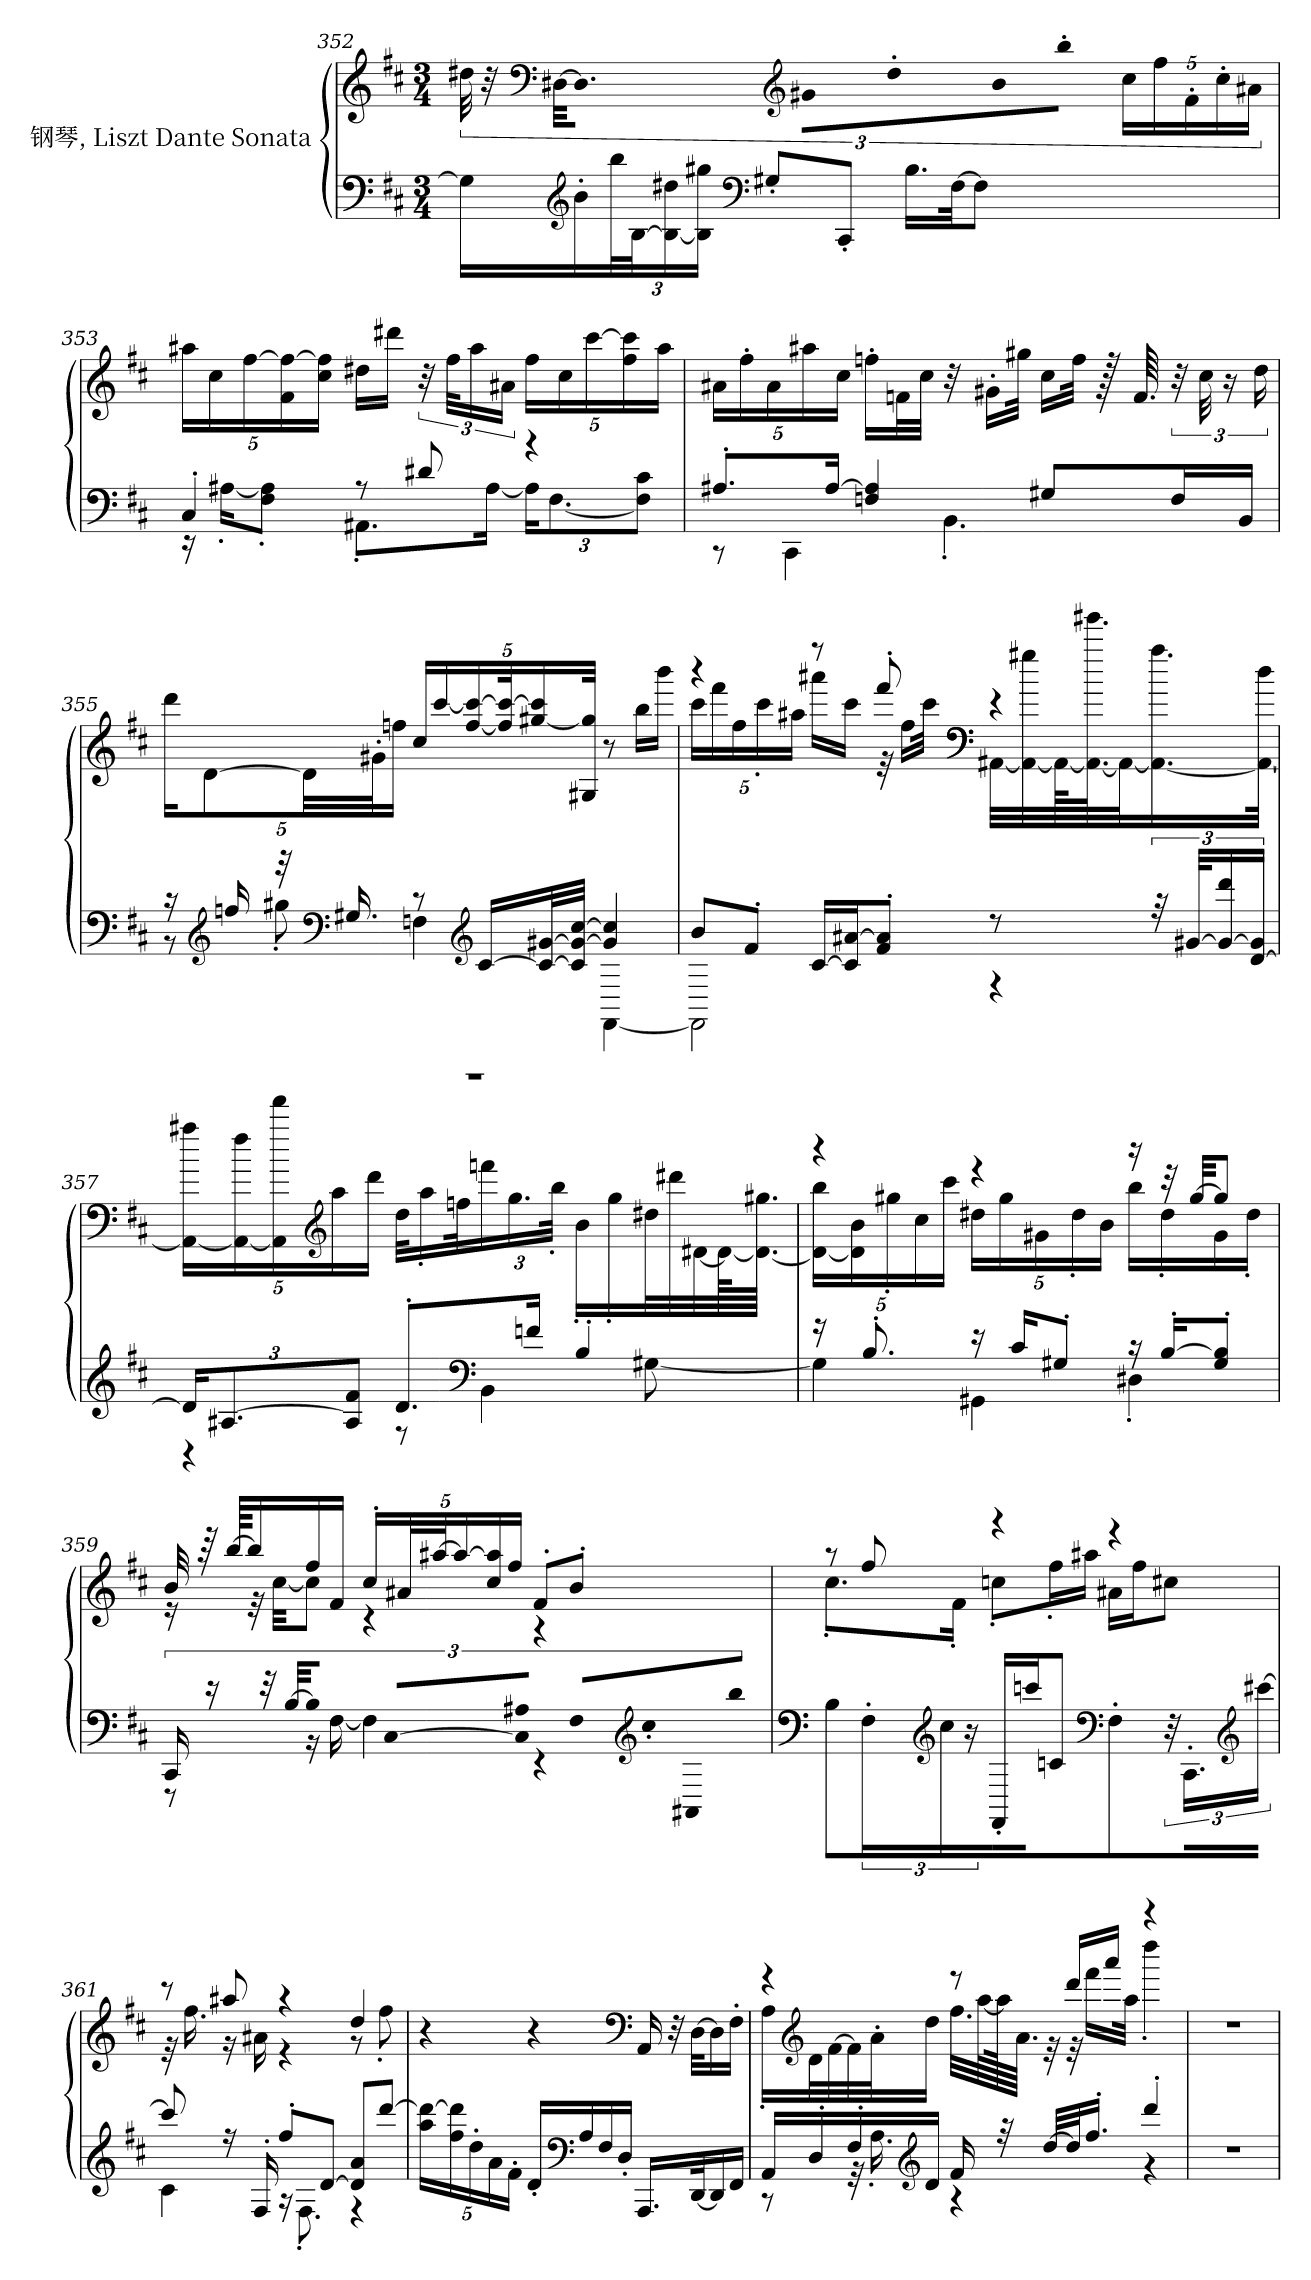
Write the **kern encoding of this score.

**kern	**kern
*part1	*part1
*staff2	*staff1
*I"钢琴, Liszt Dante Sonata	*
!!LO:LB:g=z
*clefF4	*clefG2
*k[f#c#]	*k[f#c#]
*M3/4	*M3/4
=352	=352
16G#\LL]	48dd#X\
.	48r
*	*clefF4
.	[48D#X\KKL
*clefG2	*
16b'\	8.D#\J]
*Xbrackettup	*
48bb\L	.
[48B\J	.
24B\_ 24dd#X\	.
24B\] 24gg#X\JJ	.
*clefF4	*clefG2
8G#X'/L	16g#X\LL
.	16dd#'\
8CC#'/J	16b\
.	16bb'\JJ
*	*Xbrackettup
16.B\LL	20cc#\LL
.	20ff#\
[32F#\JK	.
.	20f#'\
8F#\J]	.
.	20cc#'\
.	20a#X\JJ
!!LO:LB:g=z
=353	=353
*^	*
4C#'/	16r	20aa#X\LL
.	.	20cc#\
.	[16A#X'\KL	.
.	.	[20ff#\
.	8F#\' 8A#\]'J	.
.	.	20f#\ 20ff#\_
.	.	20cc#\ 20ff#\]JJ
8r	8.AA#X'\L	16dd#X\LL
.	.	16ddd#X\JJ
*	*	*brackettup
8d#X/	.	48r
.	.	48ff#\KLL
.	.	24aa#\
.	[16A#\Jk	.
.	.	24a#X\JJ
*	*	*Xbrackettup
4r	24A#\KL]	20ff#\LL
.	[12.F#\	.
.	.	20cc#\
.	.	[20ccc#\
.	.	20ff#\ 20ccc#\]
.	12F#\] 12c#\J	.
.	.	20aa#\JJ
!!LO:PB:g=z
=354	=354	=354
8.A#X'/L	8r	20a#X\LL
.	.	20ff#'\
.	.	20a#\
.	4CC#\	.
.	.	20aa#X\
[16A#/Jk	.	.
.	.	20cc#\JJ
4Fn/ 4A#/]	.	16ffn'\LL
.	.	32fn\L
.	.	32cc#\JJJ
.	4.BB'\	32r
.	.	16g#X'\LL
.	.	32gg#X\JJk
8G#X/L	.	16cc#\LL
.	.	32ff\JJk
.	.	128r
.	.	64.f/
*	*	*brackettup
16F/L	.	48r
.	.	48cc#\
.	.	24r
16BB/JJ	.	.
.	.	24dd\
!!LO:LB:g=z
=355	=355	=355
*	*	*Xbrackettup
16r	8r	20ddd\KL
.	.	[10d\
*clefG2	*	*
16ffn/	.	.
32r	8gg#X'\	.
.	.	40d\LL]
*clefF4	*	*
16.G#X/	.	.
.	.	40g#X'\J
.	.	20ffn\JJ
8r	4Fn\	20cc#/LL
.	.	[20ccc#/
.	.	[20ff/ 20ccc#/_
*clefG2	*	*
[16c#/LL	.	.
.	.	40ff/] 40ccc#/_K
.	.	[20gg#X/ 20ccc#/]
32c#/_ [32g#X/L	.	.
32c#/] 32g#/_ [32cc#/JJJ	.	.
.	.	40G#X/ 40gg#/]JJk
4g#/] 4cc#/]	[4FF#\	8r
.	.	16bb\LL
.	.	16bbb\JJ
!!LO:LB:g=z
=356	=356	=356
*	*	*^
8b/L	2FF#\]	4r	20ccc#\LL
.	.	.	20fff#\
.	.	.	20ff#\
8f#'/J	.	.	.
.	.	.	20ccc#'\
.	.	.	20aa#X\JJ
[16c#/LL	.	8r	16aaa#X\LL
16c#/] [16a#X/J	.	.	16ccc#\JJ
8f#/' 8a#/]'J	.	8fff#'/	32r
.	.	.	16ff#\LL
.	.	.	32ccc#\JJk
*	*	*clefF4	*
8r	4r	4r	[32AA#X\LLL
.	.	.	32AA#\_ 32gg#X\
.	.	.	128AA#\KL_
.	.	.	64.AA#\_ 64.ggg#X\J
.	.	.	32AA#\J_
*brackettup	*	*	*
48r	.	.	16.AA#\_ 16.aa#\
[48g#X/KLL	.	.	.
24g#/_ 24ddd/	.	.	.
[24d/ 24g#/]JJ	.	.	.
.	.	.	32AA#\_ 32dd\JJk
!!LO:LB:g=z	!!
=357	=357	=357	=357
*Xbrackettup	*	*	*
24d/KL]	4r	2.r	20AA#\_ 20aa#X\LL
[12.A#X/	.	.	.
.	.	.	20AA#\_ 20ff#\
.	.	.	20AA#\] 20fff#\
*	*	*clefG2	*
.	.	.	20aa#\
12A#/] 12f#/J	.	.	.
.	.	.	20ddd\JJ
8.d'/L	8r	.	32dd\KLL
.	.	.	16aa#'\
.	.	.	32ffn\K
*clefF4	*	*	*
.	4BB\	.	24fffn\
.	.	.	24.gg\
16fn/Jk	.	.	.
.	.	.	48bb'\JJk
4B'/	.	.	16b'\LL
.	.	.	16gg'\
.	[8G#X\	.	32dd#X\L
.	.	.	32ddd#X\
.	.	.	[32d#X\
.	.	.	128d#\KL_
.	.	.	64.d#\_ 64.gg#X\JJJJ
!!LO:LB:g=z	!!
=358	=358	=358	=358
16r	4G#\]	4r	20d#\_ 20bb\LL
.	.	.	20d#\] 20b\
8.B'/	.	.	.
.	.	.	20gg#X'\
.	.	.	20cc#\
.	.	.	20ccc#\JJ
16r	4GG#X\	4r	20dd#X\LL
.	.	.	20gg#\
16c#/KL	.	.	.
.	.	.	20g#X\
8G#X'/J	.	.	.
.	.	.	20dd#'\
.	.	.	20b\JJ
16r	4D#X'\	16r	16bb\LL
[16B'/KL	.	32r	16dd#'\
.	.	[32gg#/KKL	.
8G#/' 8B/]'J	.	8gg#/J]	16g#\
.	.	.	16dd#'\JJ
=359	=359	=359	=359
*brackettup	*	*	*
24CC#/	8r	32b/	16r
.	.	64r	.
24r	.	.	.
.	.	[64bb/KKLL	.
.	.	16bb/]	32r
48r	.	.	.
.	.	.	[32cc#\KKL
[48B/KKL	.	.	.
8B/J]	16r	16ff#/	8cc#\J]
.	[16F#\	16f#/JJ	.
[8C#/L	4F#\]	20cc#'/LL	4r
.	.	40a#X/L	.
.	.	[40aa#X/J	.
.	.	20aa#/_	.
8C#/] 8A#X/J	.	.	.
.	.	20cc#/ 20aa#/]	.
.	.	20ff#/JJ	.
16F#/LL	4r	8f#'/L	4r
*clefG2	*	*	*
16cc#'/	.	.	.
16AA#X/	.	8b'/J	.
16bb/JJ	.	.	.
*v	*v	*	*
!!LO:LB:g=z	!!
=360	=360	=360
*clefF4	*	*
8B\L	8r	8.cc#'\L
24F#'\L	8ff#/	.
*clefG2	*	*
24cc#\JJ	.	.
.	.	16f#'\Jk
24r	.	.
16FF#'/LL	4r	8ccn'\L
16cccn/J	.	.
8cn/J	.	16ff#'\L
.	.	16aa#X\JJ
*clefF4	*	*
8F#'\	4r	16a#X\LL
.	.	16ff#\J
48r	.	8cc#X\J
24.CC#'\LL	.	.
*clefG2	*	*
[24ccc#X\JJ	.	.
=361	=361	=361
*^	*	*
8ccc#/]	4c#\	8r	32r
.	.	.	16.ff#\
16r	.	8aa#X/	16r
16F#'/	.	.	16a#X\
8ff#'/L	16r	4r	4r
.	8.F#'\	.	.
[8d/J	.	.	.
8d/] 8a/L	4r	4dd/	8r
[8ddd/J	.	.	8ff#'\
*v	*v	*	*
*	*v	*v
!!LO:PB:g=z
=362	=362
*Xbrackettup	*
20aa\ 20ddd\_LL	4r
20ff#\ 20ddd\]	.
20dd'\	.
20a\	.
20f#'\JJ	.
16d'/LL	4r
*clefF4	*
16A/	.
16F#/	.
16D'/JJ	.
*	*clefF4
16.AAA/LL	16AA/
.	32r
[32DD/K	[32D\KLL
16DD/]	16D\]
16FF#/JJ	16F#'\JJ
=363	=363
*^	*^
16AA/LL	8r	4r	16A'\LL
*	*	*clefG2	*
16D'/	.	.	32d\L
.	.	.	[32f#\
16F#'/	32r	.	32f#\]
.	16.A'\	.	32a'\J
*clefG2	*	*	*
16d/JJ	.	.	16dd\JJ
16f#/	4r	8r	32.ff#\LLL
.	.	.	[64aa\L
32r	.	.	128aa\K]
.	.	.	64.a\JJJJ
[32dd/LLL	.	.	32r
32dd/J]	.	16ddd/LL	32r
16.ff#'/JJ	.	.	16fff#\LL
.	.	16aaa/JJ	.
.	.	.	32aa\JJk
4ddd'/	4r	4r	4dddd'\
*v	*v	*	*
*	*v	*v
=364	=364
2.r	2.r
=	=
*-	*-
